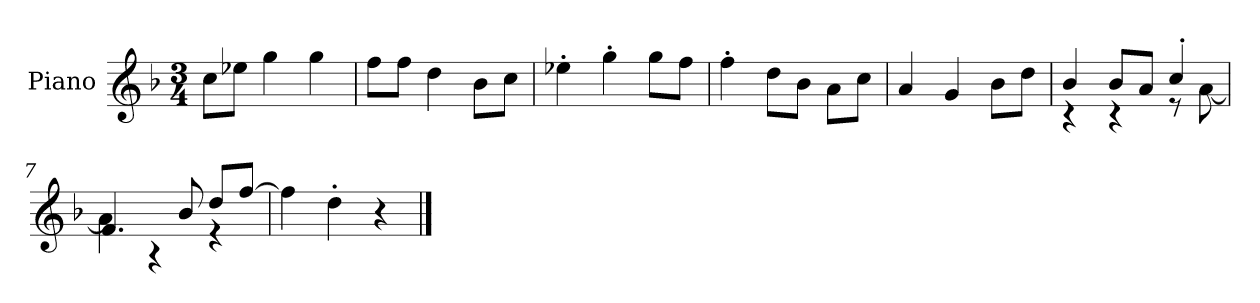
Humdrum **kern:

**kern
*part1
*staff1
*I"Piano
*I'P-no
*clefG2
*k[b-]
*M3/4
*MM175
=1
8cc\L
8ee-X\J
4gg\
4gg\
=2
8ff\L
8ff\J
4dd\
8b-\L
8cc\J
=3
4ee-X'\
4gg'\
8gg\L
8ff\J
=4
4ff'\
8dd\L
8b-\J
8a\L
8cc\J
=5
4a/
4g/
8b-\L
8dd\J
=6
*^
4b-/	4r
8b-/L	4r
8a/J	.
4cc'/	8r
.	[8a\
=7	=7
4.f/	4a\]
.	4r
8b-/	.
8dd/L	4r
[8ff/J	.
*v	*v
!!LO:LB:g=z
=8
4ff\]
4dd'\
4r
==
*-
